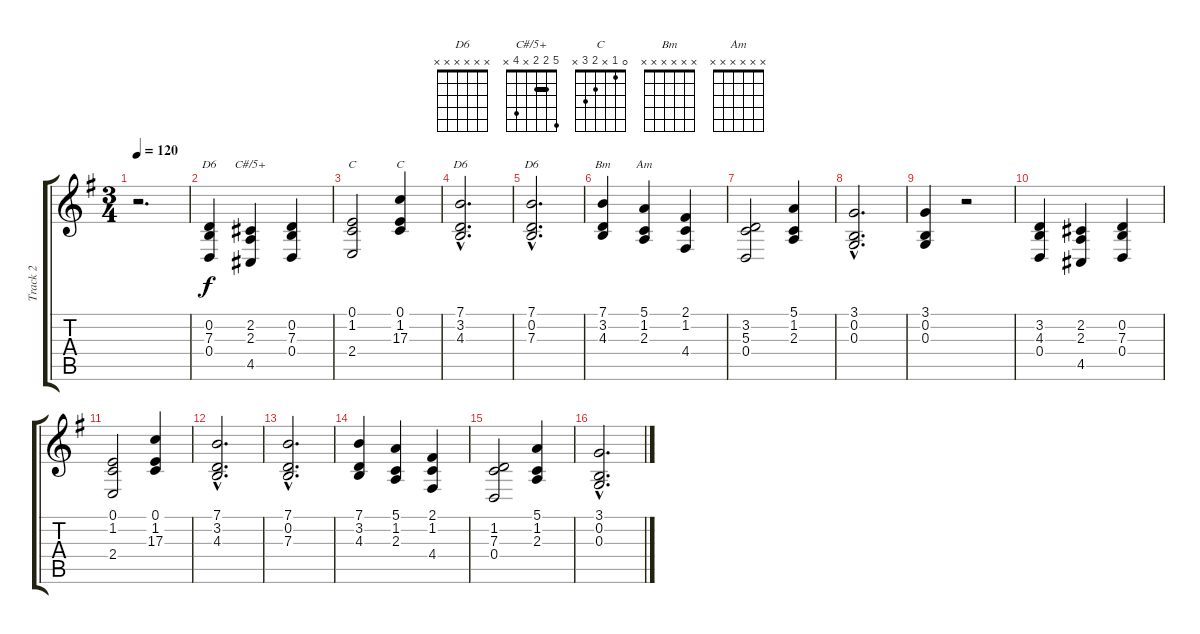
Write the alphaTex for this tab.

\track ("Track 2" "Track 2") {instrument fx1rain}
\staff {score tabs}
\tuning (E4 B3 G3 D3 A2 E2) {hide}
\chord ("D6" 7 3 4 0 x x) {firstfret 3}
\chord ("C#/5+" 5 2 2 x 4 x) {barre 2}
\chord ("C" 0 1 x 2 x x)
\chord ("C" 0 1 x 2 3 x)
\chord ("D6" 7 0 7 0 x 7) {firstfret 7}
\chord ("D6" x x x x x x)
\chord ("Bm" x x x x x x)
\chord ("Am" x x x x x x)
\ts (3 4)
\tempo 120
\clef g2
\ks g
r.2{d dy f instrument fx1rain} |
(0.2 7.3 0.4).4{ch "D6"} (2.2 2.3 4.5).4{ch "C#/5+"} (0.2 7.3 0.4).4 |
(0.1 1.2 2.4).2{ch "C"} (0.1 1.2 17.3).4{ch "C"} |
(7.1{hac} 3.2{hac} 4.3{hac}).2{d ch "D6"} |
(7.1{hac} 0.2{hac} 7.3{hac}).2{d ch "D6"} |
(7.1 3.2 4.3).4{ch "Bm"} (5.1 1.2 2.3).4{ch "Am"} (2.1 1.2 4.4).4 |
(3.2 5.3 0.4).2 (5.1 1.2 2.3).4 |
(3.1{hac} 0.2{hac} 0.3{hac}).2{d} |
(3.1 0.2 0.3).4 r.2 |
(3.2 4.3 0.4).4 (2.2 2.3 4.5).4 (0.2 7.3 0.4).4 |
(0.1 1.2 2.4).2 (0.1 1.2 17.3).4 |
(7.1{hac} 3.2{hac} 4.3{hac}).2{d} |
(7.1{hac} 0.2{hac} 7.3{hac}).2{d} |
(7.1 3.2 4.3).4 (5.1 1.2 2.3).4 (2.1 1.2 4.4).4 |
(1.2 7.3 0.4).2 (5.1 1.2 2.3).4 |
(3.1{hac} 0.2{hac} 0.3{hac}).2{d}
